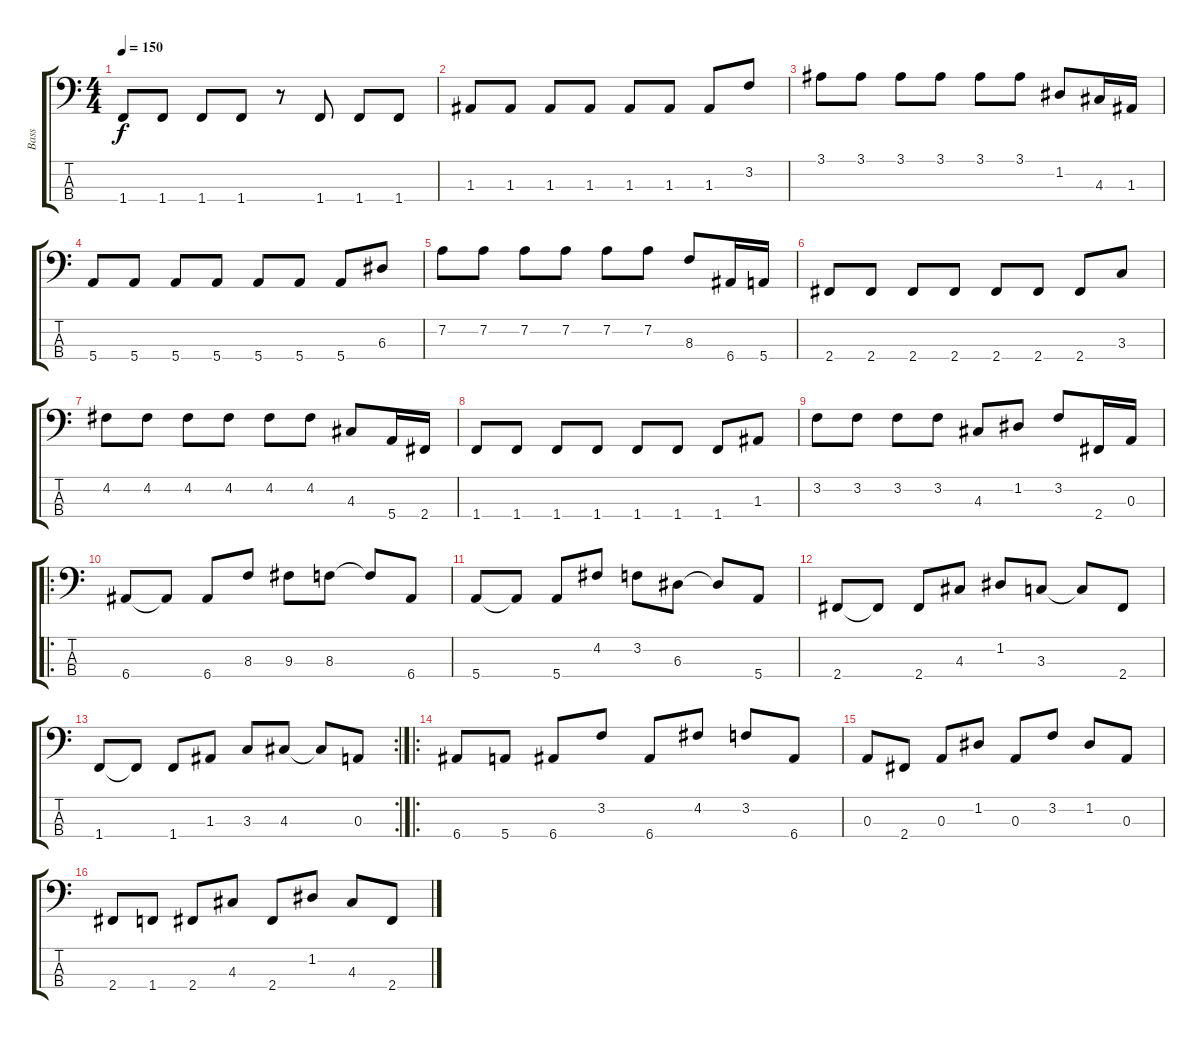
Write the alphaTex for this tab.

\track ("Bass" "Bass") {instrument electricbassfinger}
\staff {score tabs}
\tuning (G2 D2 A1 E1) {hide}
\ts (4 4)
\tempo 150
\clef f4
\ks c
1.4.8{dy f} 1.4.8 1.4.8 1.4.8 r.8 1.4.8 1.4.8 1.4.8 |
1.3.8 1.3.8 1.3.8 1.3.8 1.3.8 1.3.8 1.3.8 3.2.8 |
3.1.8 3.1.8 3.1.8 3.1.8 3.1.8 3.1.8 1.2.8 4.3.16 1.3.16 |
5.4.8 5.4.8 5.4.8 5.4.8 5.4.8 5.4.8 5.4.8 6.3.8 |
7.2.8 7.2.8 7.2.8 7.2.8 7.2.8 7.2.8 8.3.8 6.4.16 5.4.16 |
2.4.8 2.4.8 2.4.8 2.4.8 2.4.8 2.4.8 2.4.8 3.3.8 |
4.2.8 4.2.8 4.2.8 4.2.8 4.2.8 4.2.8 4.3.8 5.4.16 2.4.16 |
1.4.8 1.4.8 1.4.8 1.4.8 1.4.8 1.4.8 1.4.8 1.3.8 |
3.2.8 3.2.8 3.2.8 3.2.8 4.3.8 1.2.8 3.2.8 2.4.16 0.3.16 |
\ro
6.4.8 6.4{t}.8 6.4.8 8.3.8 9.3.8 8.3.8 8.3{t}.8 6.4.8 |
5.4.8 5.4{t}.8 5.4.8 4.2.8 3.2.8 6.3.8 6.3{t}.8 5.4.8 |
2.4.8 2.4{t}.8 2.4.8 4.3.8 1.2.8 3.3.8 3.3{t}.8 2.4.8 |
\rc 2
1.4.8 1.4{t}.8 1.4.8 1.3.8 3.3.8 4.3.8 4.3{t}.8 0.3.8 |
\ro
6.4.8 5.4.8 6.4.8 3.2.8 6.4.8 4.2.8 3.2.8 6.4.8 |
0.3.8 2.4.8 0.3.8 1.2.8 0.3.8 3.2.8 1.2.8 0.3.8 |
2.4.8 1.4.8 2.4.8 4.3.8 2.4.8 1.2.8 4.3.8 2.4.8
